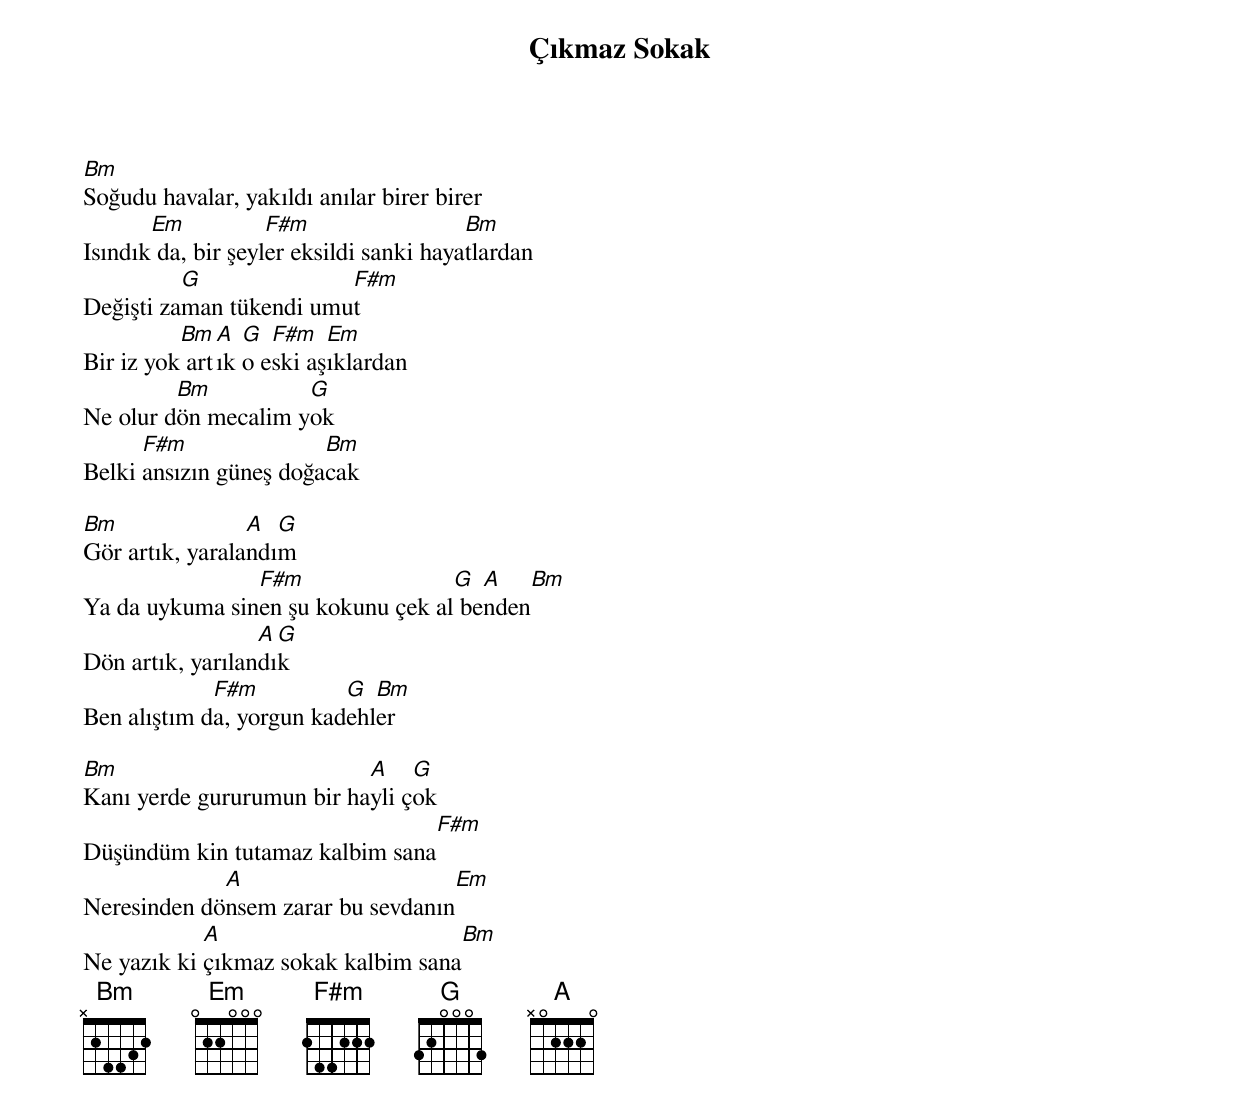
{title: Çıkmaz Sokak}
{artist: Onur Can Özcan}

Bm
Soğudu havalar, yakıldı anılar birer birer
       Em           F#m                  Bm
Isındık da, bir şeyler eksildi sanki hayatlardan
          G              F#m
Değişti zaman tükendi umut
          Bm  A  G  F#m   Em
Bir iz yok artık o eski aşıklardan
         Bm          G
Ne olur dön mecalim yok
      F#m               Bm
Belki ansızın güneş doğacak

Bm               A  G
Gör artık, yaralandım
                F#m                G  A   Bm
Ya da uykuma sinen şu kokunu çek al benden
                  A G
Dön artık, yarılandık
             F#m          G  Bm
Ben alıştım da, yorgun kadehler

Bm                         A    G
Kanı yerde gururumun bir hayli çok
                                   F#m
Düşündüm kin tutamaz kalbim sana
             A                      Em
Neresinden dönsem zarar bu sevdanın
            A                       Bm
Ne yazık ki çıkmaz sokak kalbim sana
